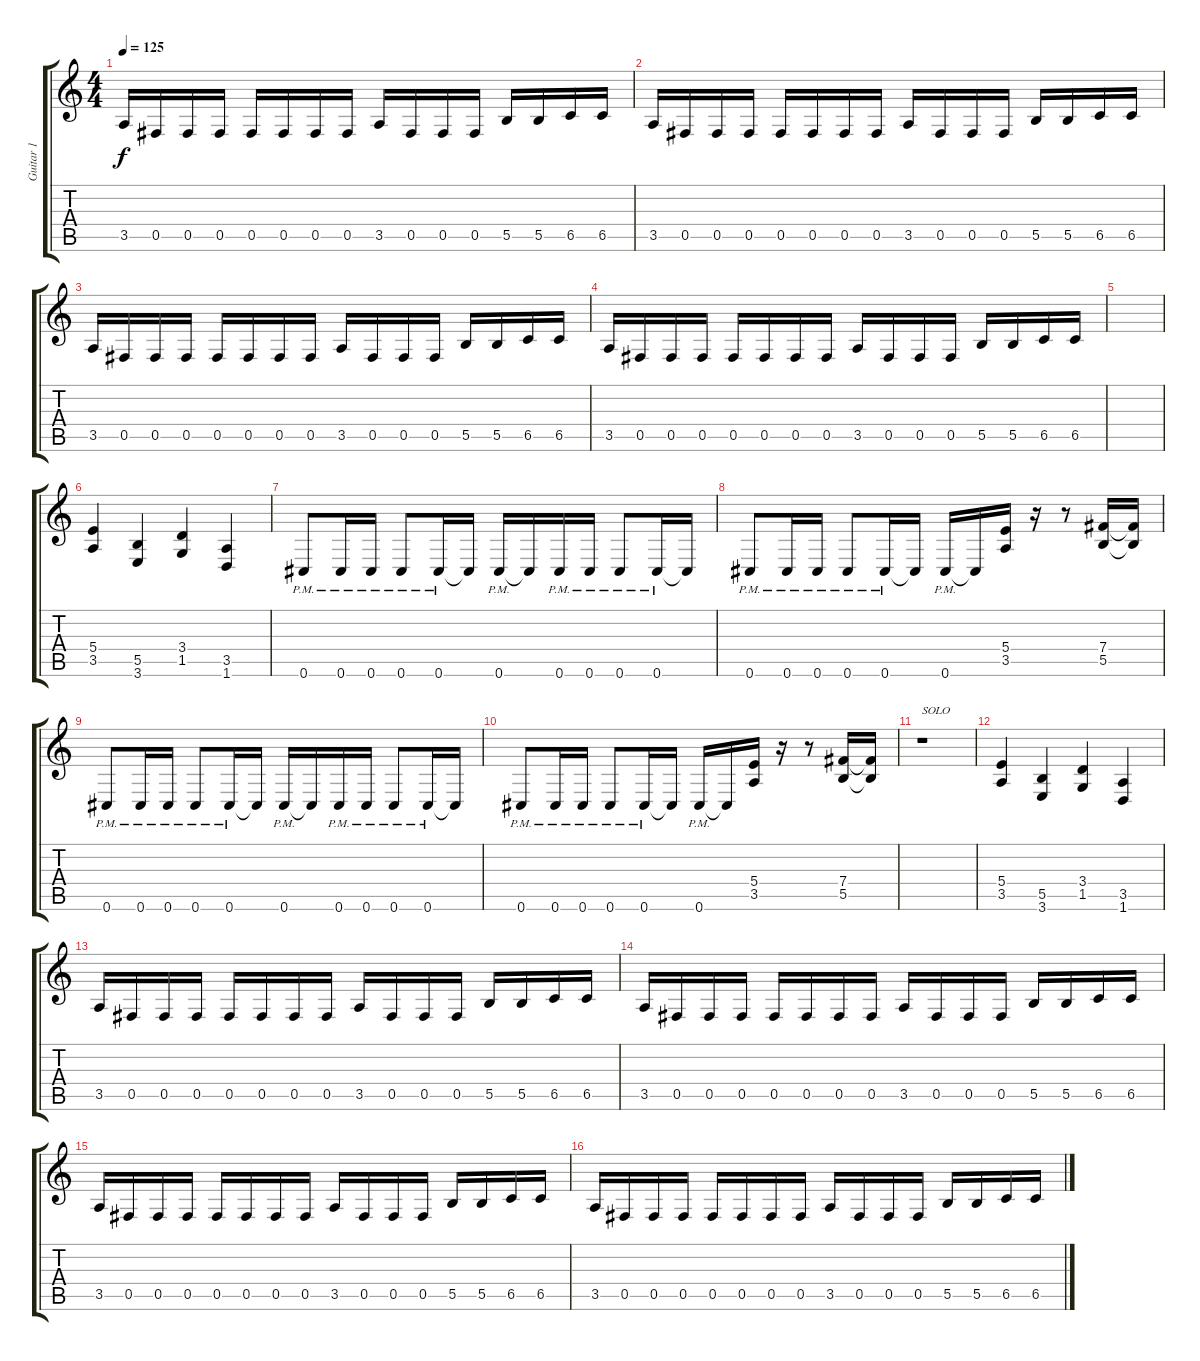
\track ("Guitar 1" "Guitar 1") {instrument distortionguitar}
\staff {score tabs}
\tuning (Db4 Ab3 E3 B2 Gb2 Db2) {hide}
\ts (4 4)
\tempo 125
\clef g2
\ks c
3.5.16{dy f} 0.5.16 0.5.16 0.5.16 0.5.16 0.5.16 0.5.16 0.5.16 3.5.16 0.5.16 0.5.16 0.5.16 5.5.16 5.5.16 6.5.16 6.5.16 |
3.5.16 0.5.16 0.5.16 0.5.16 0.5.16 0.5.16 0.5.16 0.5.16 3.5.16 0.5.16 0.5.16 0.5.16 5.5.16 5.5.16 6.5.16 6.5.16 |
3.5.16 0.5.16 0.5.16 0.5.16 0.5.16 0.5.16 0.5.16 0.5.16 3.5.16 0.5.16 0.5.16 0.5.16 5.5.16 5.5.16 6.5.16 6.5.16 |
3.5.16 0.5.16 0.5.16 0.5.16 0.5.16 0.5.16 0.5.16 0.5.16 3.5.16 0.5.16 0.5.16 0.5.16 5.5.16 5.5.16 6.5.16 6.5.16 |
|
(5.4 3.5).4 (5.5 3.6).4 (3.4 1.5).4 (3.5 1.6).4 |
0.6{pm}.8 0.6{pm}.16 0.6{pm}.16 0.6{pm}.8 0.6{pm}.16 0.6{t}.16 0.6{pm}.16 0.6{t}.16 0.6{pm}.16 0.6{pm}.16 0.6{pm}.8 0.6{pm}.16 0.6{t}.16 |
0.6{pm}.8 0.6{pm}.16 0.6{pm}.16 0.6{pm}.8 0.6{pm}.16 0.6{t}.16 0.6{pm}.16 0.6{t}.16 (5.4 3.5).16 r.16 r.8 (7.4 5.5).16 (7.4{t} 5.5{t}).16 |
0.6{pm}.8 0.6{pm}.16 0.6{pm}.16 0.6{pm}.8 0.6{pm}.16 0.6{t}.16 0.6{pm}.16 0.6{t}.16 0.6{pm}.16 0.6{pm}.16 0.6{pm}.8 0.6{pm}.16 0.6{t}.16 |
0.6{pm}.8 0.6{pm}.16 0.6{pm}.16 0.6{pm}.8 0.6{pm}.16 0.6{t}.16 0.6{pm}.16 0.6{t}.16 (5.4 3.5).16 r.16 r.8 (7.4 5.5).16 (7.4{t} 5.5{t}).16 |
r.1{txt "SOLO"} |
(5.4 3.5).4 (5.5 3.6).4 (3.4 1.5).4 (3.5 1.6).4 |
3.5.16 0.5.16 0.5.16 0.5.16 0.5.16 0.5.16 0.5.16 0.5.16 3.5.16 0.5.16 0.5.16 0.5.16 5.5.16 5.5.16 6.5.16 6.5.16 |
3.5.16 0.5.16 0.5.16 0.5.16 0.5.16 0.5.16 0.5.16 0.5.16 3.5.16 0.5.16 0.5.16 0.5.16 5.5.16 5.5.16 6.5.16 6.5.16 |
3.5.16 0.5.16 0.5.16 0.5.16 0.5.16 0.5.16 0.5.16 0.5.16 3.5.16 0.5.16 0.5.16 0.5.16 5.5.16 5.5.16 6.5.16 6.5.16 |
3.5.16 0.5.16 0.5.16 0.5.16 0.5.16 0.5.16 0.5.16 0.5.16 3.5.16 0.5.16 0.5.16 0.5.16 5.5.16 5.5.16 6.5.16 6.5.16
